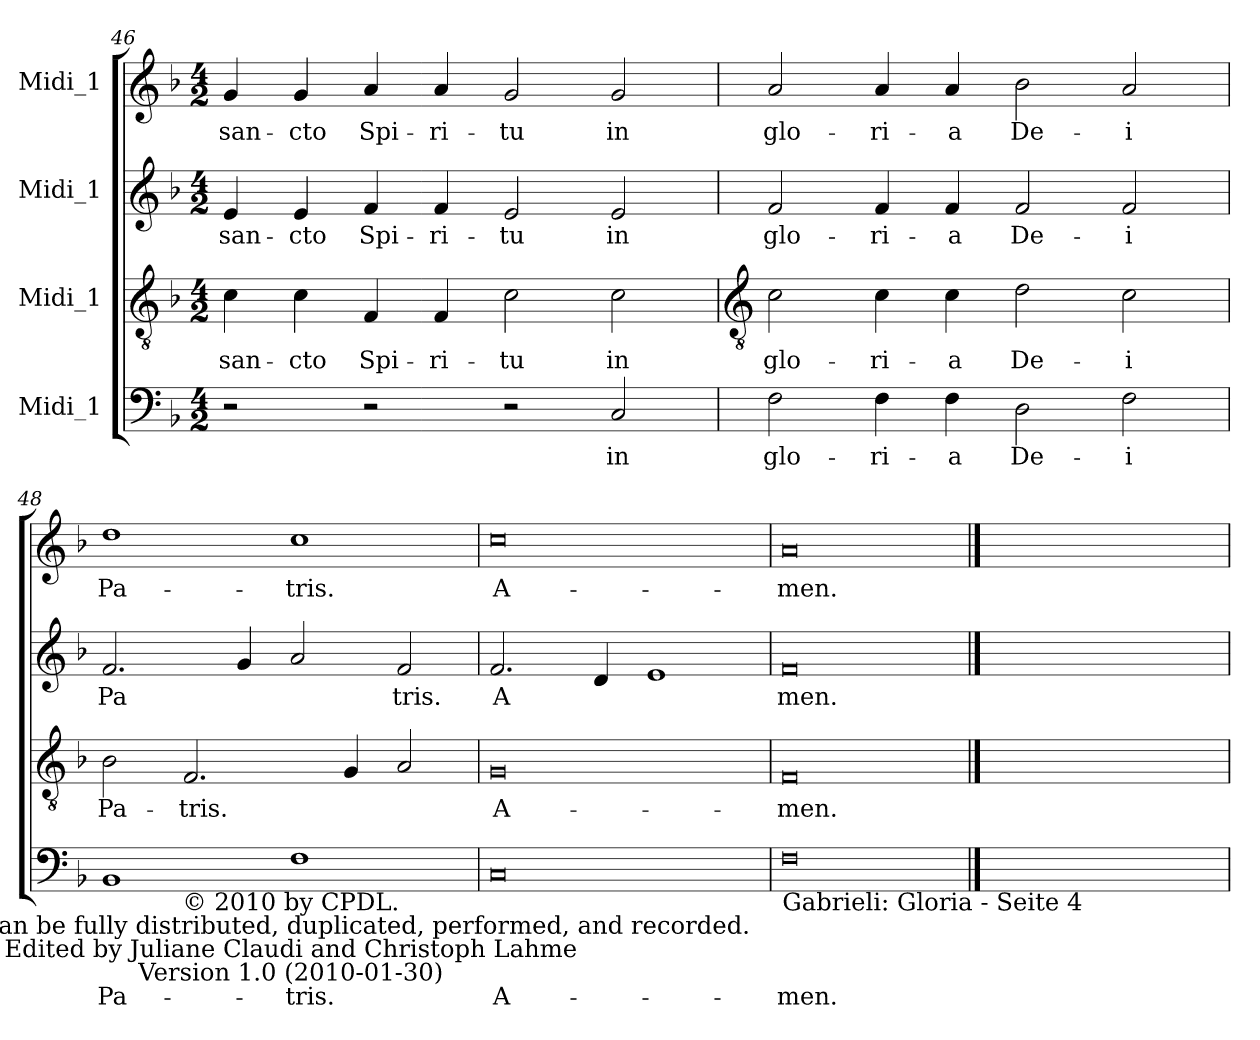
**kern	**text	**kern	**text	**kern	**text	**kern	**text
*part4	*part4	*part3	*part3	*part2	*part2	*part1	*part1
*staff4	*staff4	*staff3	*staff3	*staff2	*staff2	*staff1	*staff1
*I"Midi_1	*	*I"Midi_1	*	*I"Midi_1	*	*I"Midi_1	*
*clefF4	*	*clefGv2	*	*clefG2	*	*clefG2	*
*k[b-]	*	*k[b-]	*	*k[b-]	*	*k[b-]	*
*F:	*	*F:	*	*F:	*	*F:	*
*M4/2	*	*M4/2	*	*M4/2	*	*M4/2	*
=46	=46	=46	=46	=46	=46	=46	=46
!	!	!	!LO:LY:b	!	!LO:LY:b	!	!LO:LY:b
2r	.	4c	san-	4e	san-	4g	san-
!	!	!	!LO:LY:b	!	!LO:LY:b	!	!LO:LY:b
.	.	4c	-cto	4e	-cto	4g	-cto
!	!	!	!LO:LY:b	!	!LO:LY:b	!	!LO:LY:b
2r	.	4F	Spi-	4f	Spi-	4a	Spi-
!	!	!	!LO:LY:b	!	!LO:LY:b	!	!LO:LY:b
.	.	4F	-ri-	4f	-ri-	4a	-ri-
!	!	!	!LO:LY:b	!	!LO:LY:b	!	!LO:LY:b
2r	.	2c	-tu	2e	-tu	2g	-tu
!	!LO:LY:b	!	!LO:LY:b	!	!LO:LY:b	!	!LO:LY:b
2C	in	2c	in	2e	in	2g	in
!!LO:LB:g=z
=47	=47	=47	=47	=47	=47	=47	=47
*	*	*clefGv2	*	*	*	*	*
!	!LO:LY:b	!	!LO:LY:b	!	!LO:LY:b	!	!LO:LY:b
2F	glo-	2c	glo-	2f	glo-	2a	glo-
!	!LO:LY:b	!	!LO:LY:b	!	!LO:LY:b	!	!LO:LY:b
4F	-ri-	4c	-ri-	4f	-ri-	4a	-ri-
!	!LO:LY:b	!	!LO:LY:b	!	!LO:LY:b	!	!LO:LY:b
4F	-a	4c	-a	4f	-a	4a	-a
!	!LO:LY:b	!	!LO:LY:b	!	!LO:LY:b	!	!LO:LY:b
2D	De-	2d	De-	2f	De-	2b-	De-
!	!LO:LY:b	!	!LO:LY:b	!	!LO:LY:b	!	!LO:LY:b
2F	-i	2c	-i	2f	-i	2a	-i
=48	=48	=48	=48	=48	=48	=48	=48
!	!LO:LY:b	!	!LO:LY:b	!	!LO:LY:b	!	!LO:LY:b
1BB-	Pa-	2B-	Pa-	2.f	Pa	1dd	Pa-
!	!	!	!LO:LY:b	!	!	!	!
.	.	2.F	-tris.	.	.	.	.
.	.	.	.	4g	.	.	.
!LO:TX:b:cj:t=© 2010 by CPDL.\nThis edition can be fully distributed, duplicated, performed, and recorded.\nEdited by Juliane Claudi and Christoph Lahme\nVersion 1.0 (2010-01-30)	!	!	!	!	!	!	!
!	!LO:LY:b	!	!	!	!	!	!LO:LY:b
1F	-tris.	.	.	2a	.	1cc	-tris.
.	.	4G	.	.	.	.	.
!	!	!	!	!	!LO:LY:b	!	!
.	.	2A	.	2f	tris.	.	.
=49	=49	=49	=49	=49	=49	=49	=49
!	!LO:LY:b	!	!LO:LY:b	!	!LO:LY:b	!	!LO:LY:b
0C	A-	0G	A-	2.f	A	0cc	A-
.	.	.	.	4d	.	.	.
.	.	.	.	1e	.	.	.
=50	=50	=50	=50	=50	=50	=50	=50
!LO:TX:b:t=Gabrieli&colon; Gloria - Seite 4	!	!	!	!	!	!	!
!	!LO:LY:b	!	!LO:LY:b	!	!LO:LY:b	!	!LO:LY:b
0F	-men.	0F	-men.	0f	men.	0a	-men.
==51	==51	==51	==51	==51	==51	==51	==51
2ryy	.	2ryy	.	2ryy	.	2ryy	.
2ryy	.	2ryy	.	2ryy	.	2ryy	.
2ryy	.	2ryy	.	2ryy	.	2ryy	.
=	=	=	=	=	=	=	=
*-	*-	*-	*-	*-	*-	*-	*-
